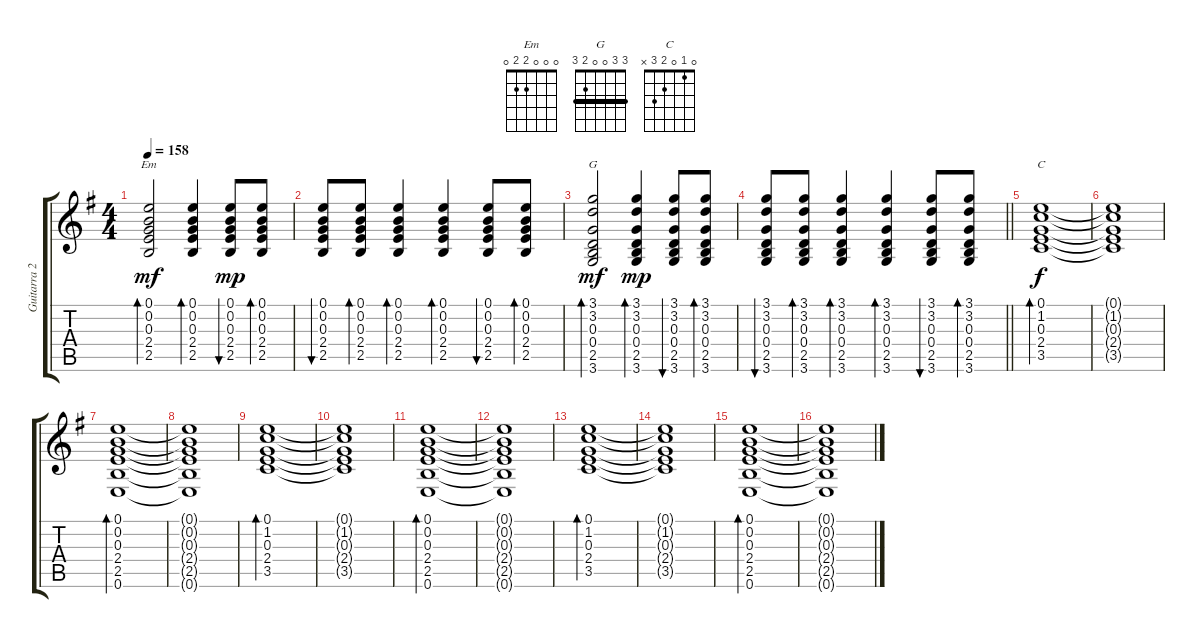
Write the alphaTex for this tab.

\track ("Guitarra 2" "Guitarra 2") {instrument acousticguitarsteel}
\staff {score tabs}
\tuning (E4 B3 G3 D3 A2 E2) {hide}
\chord ("Em" 0 0 0 2 2 0)
\chord ("G" 3 3 0 0 2 3) {barre 3}
\chord ("C" 0 1 0 2 3 x)
\ts (4 4)
\tempo 158
\clef g2
\ks g
(0.1 0.2 0.3 2.4 2.5).2{bd 30 ch "Em" dy mf} (0.1 0.2 0.3 2.4 2.5).4{bd 30} (0.1 0.2 0.3 2.4 2.5).8{bu 30 dy mp} (0.1 0.2 0.3 2.4 2.5).8{bd 30} |
(0.1 0.2 0.3 2.4 2.5).8{bu 30} (0.1 0.2 0.3 2.4 2.5).8{bd 30} (0.1 0.2 0.3 2.4 2.5).4{bd 30} (0.1 0.2 0.3 2.4 2.5).4{bd 30} (0.1 0.2 0.3 2.4 2.5).8{bu 30} (0.1 0.2 0.3 2.4 2.5).8{bd 30} |
(3.1 3.2 0.3 0.4 2.5 3.6).2{bd 30 ch "G" dy mf} (3.1 3.2 0.3 0.4 2.5 3.6).4{bd 30 dy mp} (3.1 3.2 0.3 0.4 2.5 3.6).8{bu 30} (3.1 3.2 0.3 0.4 2.5 3.6).8{bd 30} |
\barLineRight lightlight
(3.1 3.2 0.3 0.4 2.5 3.6).8{bu 30} (3.1 3.2 0.3 0.4 2.5 3.6).8{bd 30} (3.1 3.2 0.3 0.4 2.5 3.6).4{bd 30} (3.1 3.2 0.3 0.4 2.5 3.6).4{bd 30} (3.1 3.2 0.3 0.4 2.5 3.6).8{bu 30} (3.1 3.2 0.3 0.4 2.5 3.6).8{bd 30} |
(0.1 1.2 0.3 2.4 3.5).1{bd 240 ch "C" dy f} |
(0.1{t} 1.2{t} 0.3{t} 2.4{t} 3.5{t}).1 |
(0.1 0.2 0.3 2.4 2.5 0.6).1{bd 240} |
(0.1{t} 0.2{t} 0.3{t} 2.4{t} 2.5{t} 0.6{t}).1 |
(0.1 1.2 0.3 2.4 3.5).1{bd 240} |
(0.1{t} 1.2{t} 0.3{t} 2.4{t} 3.5{t}).1 |
(0.1 0.2 0.3 2.4 2.5 0.6).1{bd 240} |
(0.1{t} 0.2{t} 0.3{t} 2.4{t} 2.5{t} 0.6{t}).1 |
(0.1 1.2 0.3 2.4 3.5).1{bd 240} |
(0.1{t} 1.2{t} 0.3{t} 2.4{t} 3.5{t}).1 |
(0.1 0.2 0.3 2.4 2.5 0.6).1{bd 240} |
(0.1{t} 0.2{t} 0.3{t} 2.4{t} 2.5{t} 0.6{t}).1
